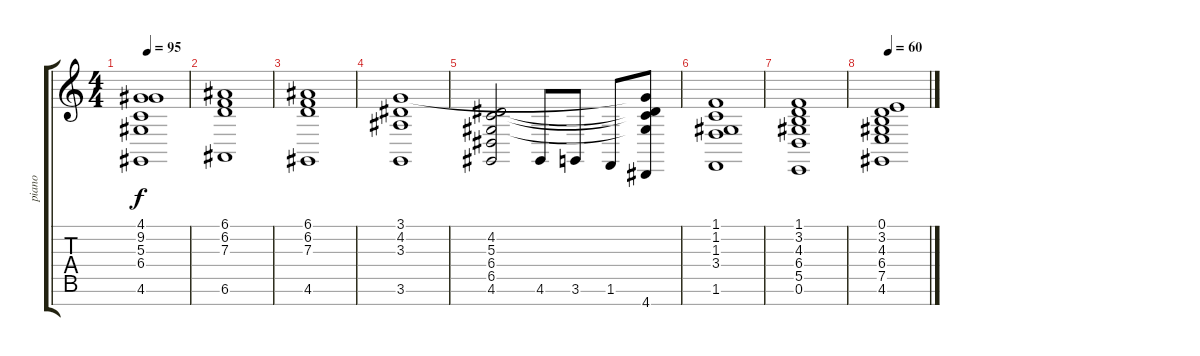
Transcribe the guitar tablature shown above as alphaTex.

\track ("piano" "piano") {instrument brightacousticpiano}
\staff {score tabs}
\tuning (E4 B3 G3 D3 A2 E2 B1) {hide}
\ts (4 4)
\tempo 95
\clef g2
\ks c
(4.1 9.2 5.3 6.4 4.6).1{dy f} |
(6.1 6.2 7.3 6.6).1 |
(6.1 6.2 7.3 4.6).1 |
(3.1 4.2 3.3 3.6).1 |
(4.2 5.3 6.4 6.5 4.6).2 4.6.8 3.6.8 1.6.8 (3.1{t} 4.2{t} 5.3{t} 6.4{t} 4.7).8 |
(1.1 1.2 1.3 3.4 1.6).1 |
(1.1 3.2 4.3 6.4 5.5 0.6).1 |
\tempo 60
(0.1 3.2 4.3 6.4 7.5 4.6).1
